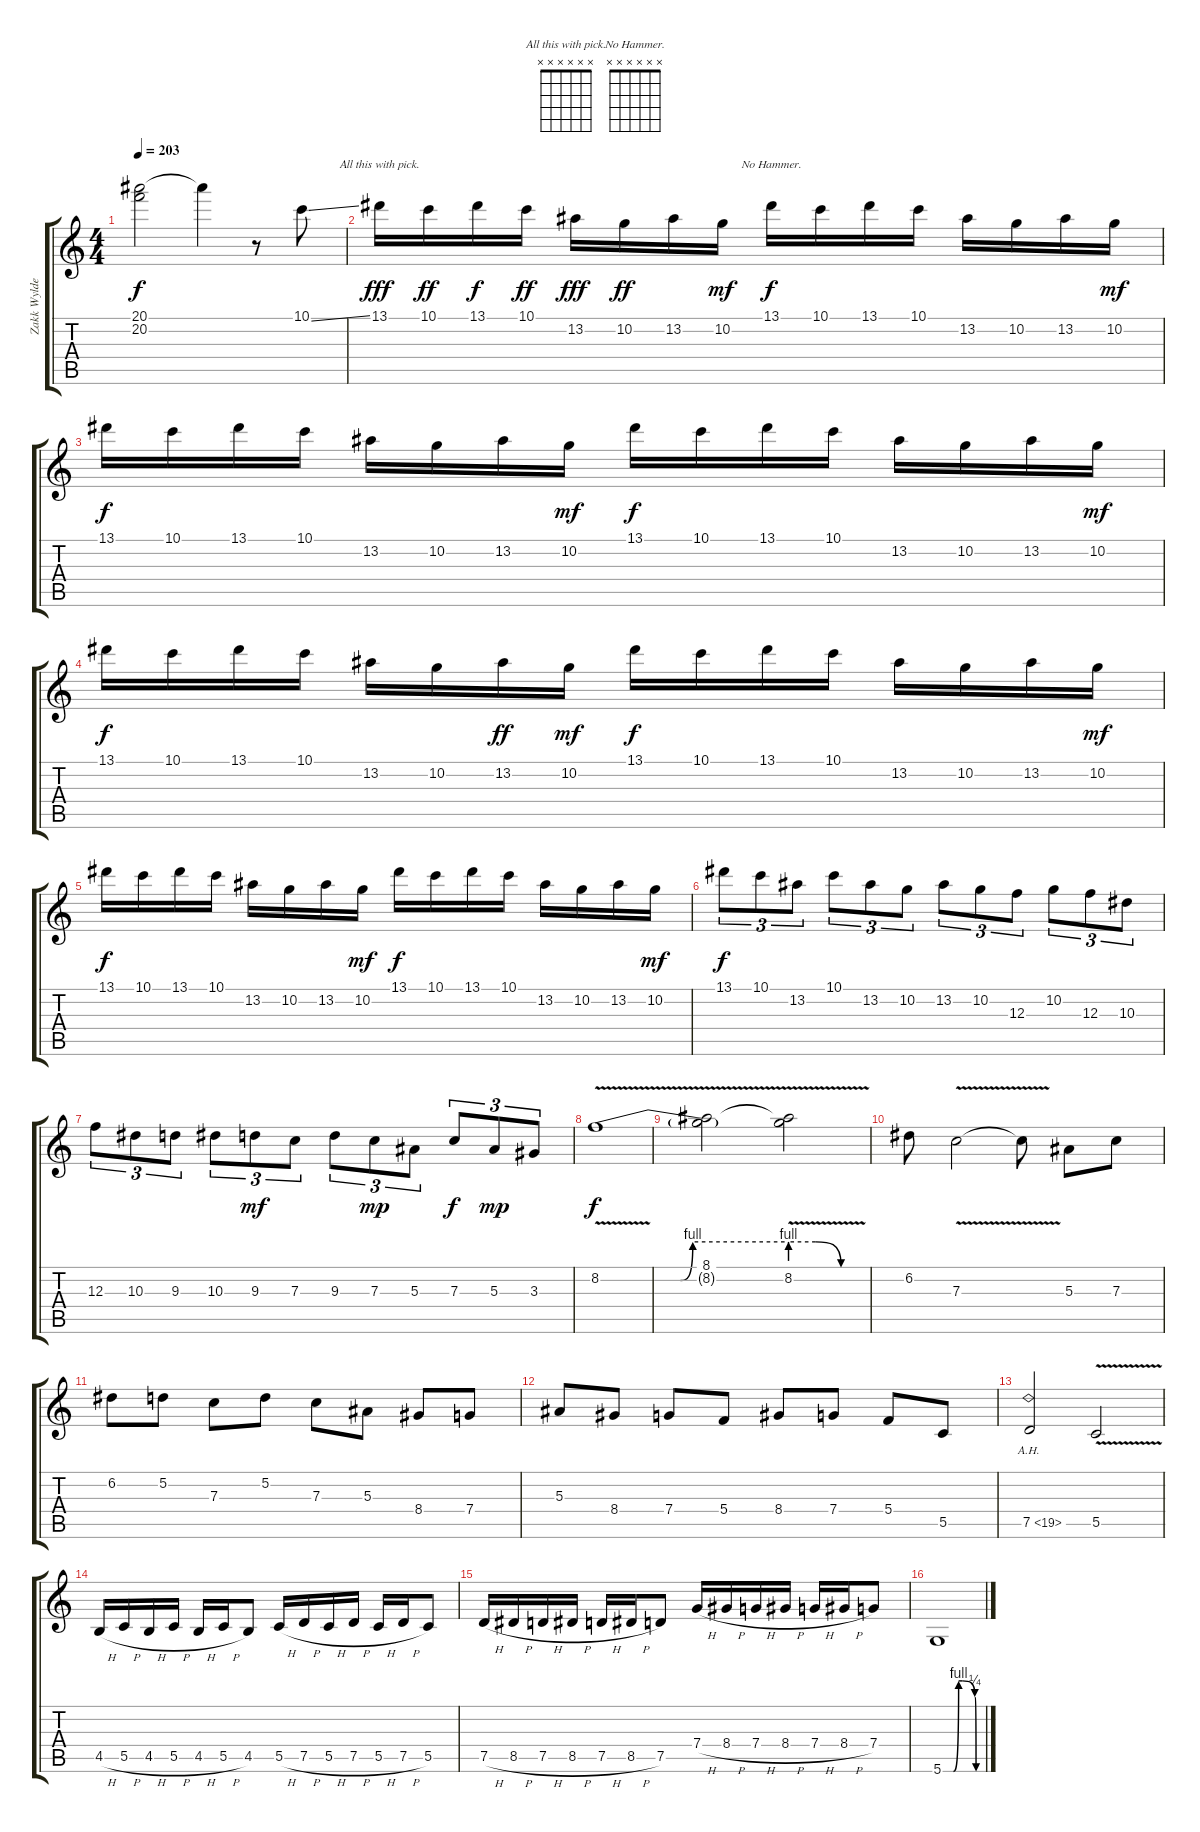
\track ("Zakk Wylde" "Zakk Wylde") {instrument distortionguitar}
\staff {score tabs}
\tuning (D4 A3 F3 C3 G2 D2) {hide}
\chord ("All this with pick." x x x x x x)
\chord ("No Hammer." x x x x x x)
\ts (4 4)
\tempo 203
\clef g2
\ks c
(20.1 20.2{t}).2{dy f} 20.1{t}.4 r.8 10.1{ss}.8 |
13.1.16{ch "All this with pick." dy fff} 10.1.16{dy ff} 13.1.16{dy f} 10.1.16{dy ff} 13.2.16{dy fff} 10.2.16{dy ff} 13.2.16 10.2.16{dy mf} 13.1.16{ch "No Hammer." dy f} 10.1.16 13.1.16 10.1.16 13.2.16 10.2.16 13.2.16 10.2.16{dy mf} |
13.1.16{dy f} 10.1.16 13.1.16 10.1.16 13.2.16 10.2.16 13.2.16 10.2.16{dy mf} 13.1.16{dy f} 10.1.16 13.1.16 10.1.16 13.2.16 10.2.16 13.2.16 10.2.16{dy mf} |
13.1.16{dy f} 10.1.16 13.1.16 10.1.16 13.2.16 10.2.16 13.2.16{dy ff} 10.2.16{dy mf} 13.1.16{dy f} 10.1.16 13.1.16 10.1.16 13.2.16 10.2.16 13.2.16 10.2.16{dy mf} |
13.1.16{dy f} 10.1.16 13.1.16 10.1.16 13.2.16 10.2.16 13.2.16 10.2.16{dy mf} 13.1.16{dy f} 10.1.16 13.1.16 10.1.16 13.2.16 10.2.16 13.2.16 10.2.16{dy mf} |
13.1.8{tu (3 2) dy f} 10.1.8{tu (3 2)} 13.2.8{tu (3 2)} 10.1.8{tu (3 2)} 13.2.8{tu (3 2)} 10.2.8{tu (3 2)} 13.2.8{tu (3 2)} 10.2.8{tu (3 2)} 12.3.8{tu (3 2)} 10.2.8{tu (3 2)} 12.3.8{tu (3 2)} 10.3.8{tu (3 2)} |
12.3.8{tu (3 2)} 10.3.8{tu (3 2)} 9.3.8{tu (3 2)} 10.3.8{tu (3 2)} 9.3.8{tu (3 2) dy mf} 7.3.8{tu (3 2)} 9.3.8{tu (3 2)} 7.3.8{tu (3 2) dy mp} 5.3.8{tu (3 2)} 7.3.8{tu (3 2) dy f} 5.3.8{tu (3 2) dy mp} 3.3.8{tu (3 2)} |
8.2{be (custom 0 0 11 0 14 0 19 0 26 0 30 4 60 4) v}.1{dy f} |
(8.1 8.2{t}).2 (8.1{v t} 8.2{be (custom 0 4 20 4 40 0 60 0) v}).2 |
6.2.8 7.3{v}.2 7.3{t}.8 5.3.8 7.3.8 |
6.2.8 5.2.8 7.3.8 5.2.8 7.3.8 5.3.8 8.4.8 7.4.8 |
5.3.8 8.4.8 7.4.8 5.4.8 8.4.8 7.4.8 5.4.8 5.5.8 |
7.5{ah 12}.2 5.5{v}.2 |
4.5{h}.16 5.5{h}.16 4.5{h}.16 5.5{h}.16 4.5{h}.16 5.5{h}.16 4.5.8 5.5{h}.16 7.5{h}.16 5.5{h}.16 7.5{h}.16 5.5{h}.16 7.5{h}.16 5.5.8 |
7.5{h}.16 8.5{h}.16 7.5{h}.16 8.5{h}.16 7.5{h}.16 8.5{h}.16 7.5.8 7.4{h}.16 8.4{h}.16 7.4{h}.16 8.4{h}.16 7.4{h}.16 8.4{h}.16 7.4.8 |
5.6{be (custom 0 0 16 0 24 4 30 4 49 1 51 0 56 0 58 0 60 0)}.1
